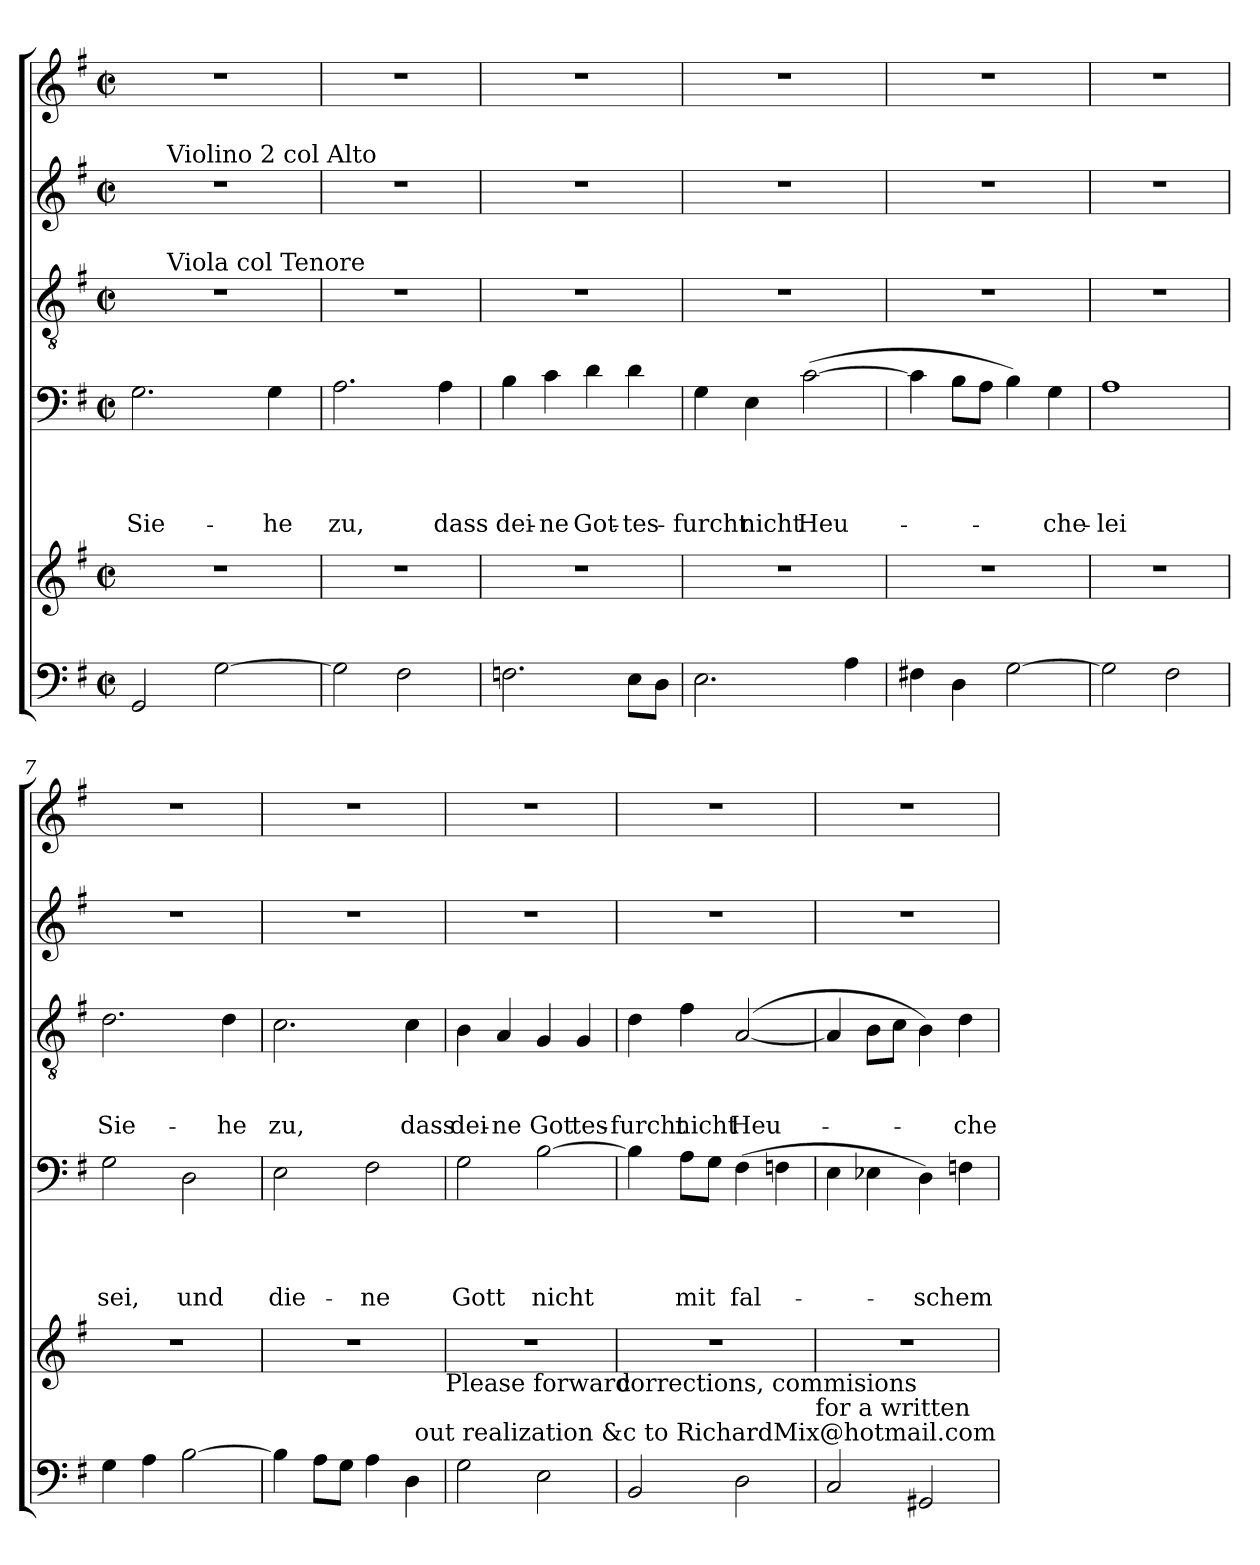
**kern	**kern	**kern	**text	**text	**text	**text	**kern	**text	**text	**text	**kern	**kern
*part5	*part5	*part4	*part4	*part4	*part4	*part4	*part3	*part3	*part3	*part3	*part2	*part1
*staff6	*staff5	*staff4	*staff4	*staff4	*staff4	*staff4	*staff3	*staff3	*staff3	*staff3	*staff2	*staff1
*clefF4	*clefG2	*clefF4	*	*	*	*	*clefGv2	*	*	*	*clefG2	*clefG2
*k[f#]	*k[f#]	*k[f#]	*	*	*	*	*k[f#]	*	*	*	*k[f#]	*k[f#]
*G:	*G:	*G:	*	*	*	*	*G:	*	*	*	*G:	*G:
*M2/2	*M2/2	*M2/2	*	*	*	*	*M2/2	*	*	*	*M2/2	*M2/2
*met(c|)	*met(c|)	*met(c|)	*	*	*	*	*met(c|)	*	*	*	*met(c|)	*met(c|)
=1	=1	=1	=1	=1	=1	=1	=1	=1	=1	=1	=1	=1
!	!	!	!	!	!	!LO:LY:b	!	!	!	!	!	!
*	*	*	*	*	*	*	*^	*	*	*	*^	*
2GG/	1r	2.G\	.	.	.	Sie-	1r	8.ryy	.	.	.	1r	8.ryy	1r
!	!	!	!	!	!	!	!	!	!	!	!	!	!LO:TX:a:t=Violino 2 col Alto	!
!	!	!	!	!	!	!	!	!LO:TX:a:t=Viola col Tenore	!	!	!	!	!	!
.	.	.	.	.	.	.	.	2ryy	.	.	.	.	2ryy	.
[>2G\	.	.	.	.	.	.	.	.	.	.	.	.	.	.
.	.	.	.	.	.	.	.	4ryy	.	.	.	.	4ryy	.
!	!	!	!	!	!	!LO:LY:b	!	!	!	!	!	!	!	!
.	.	4G\	.	.	.	-he	.	.	.	.	.	.	.	.
.	.	.	.	.	.	.	.	16ryy	.	.	.	.	16ryy	.
=2	=2	=2	=2	=2	=2	=2	=2	=2	=2	=2	=2	=2	=2	=2
!	!	!	!	!	!	!LO:LY:b	!	!	!	!	!	!	!	!
*	*	*	*	*	*	*	*v	*v	*	*	*	*	*	*
*	*	*	*	*	*	*	*	*	*	*	*v	*v	*
2G\]	1r	2.A\	.	.	.	zu,	1r	.	.	.	1r	1r
2F#\	.	.	.	.	.	.	.	.	.	.	.	.
!	!	!	!	!	!	!LO:LY:b	!	!	!	!	!	!
.	.	4A\	.	.	.	dass	.	.	.	.	.	.
=3	=3	=3	=3	=3	=3	=3	=3	=3	=3	=3	=3	=3
!	!	!	!	!	!	!LO:LY:b	!	!	!	!	!	!
2.Fn\	1r	4B\	.	.	.	dei-	1r	.	.	.	1r	1r
!	!	!	!	!	!	!LO:LY:b:rj	!	!	!	!	!	!
.	.	4c\	.	.	.	-ne	.	.	.	.	.	.
!	!	!	!	!	!	!LO:LY:b	!	!	!	!	!	!
.	.	4d\	.	.	.	Got-	.	.	.	.	.	.
!	!	!	!	!	!	!LO:LY:b:rj	!	!	!	!	!	!
8E\L	.	4d\	.	.	.	-tes-	.	.	.	.	.	.
8D\J	.	.	.	.	.	.	.	.	.	.	.	.
=4	=4	=4	=4	=4	=4	=4	=4	=4	=4	=4	=4	=4
!	!	!	!	!	!	!LO:LY:b	!	!	!	!	!	!
2.E\	1r	4G\	.	.	.	-furcht	1r	.	.	.	1r	1r
!	!	!	!	!	!	!LO:LY:b	!	!	!	!	!	!
.	.	4E\	.	.	.	nicht	.	.	.	.	.	.
!	!	!	!	!	!	!LO:LY:b	!	!	!	!	!	!
.	.	(>[>2c\	.	.	.	Heu-	.	.	.	.	.	.
4A\	.	.	.	.	.	.	.	.	.	.	.	.
=5	=5	=5	=5	=5	=5	=5	=5	=5	=5	=5	=5	=5
4F#X\	1r	4c\]	.	.	.	.	1r	.	.	.	1r	1r
4D\	.	8B\L	.	.	.	.	.	.	.	.	.	.
.	.	8A\J	.	.	.	.	.	.	.	.	.	.
[>2G\	.	4B\)	.	.	.	.	.	.	.	.	.	.
!	!	!	!	!	!	!LO:LY:b	!	!	!	!	!	!
.	.	4G\	.	.	.	-che-	.	.	.	.	.	.
=6	=6	=6	=6	=6	=6	=6	=6	=6	=6	=6	=6	=6
!	!	!	!	!	!	!LO:LY:b	!	!	!	!	!	!
2G\]	1r	1A	.	.	.	-lei	1r	.	.	.	1r	1r
2F#\	.	.	.	.	.	.	.	.	.	.	.	.
=7	=7	=7	=7	=7	=7	=7	=7	=7	=7	=7	=7	=7
!	!	!	!	!	!	!LO:LY:b	!	!	!	!LO:LY:b	!	!
4G\	1r	2G\	.	.	.	sei,	2.d\	.	.	Sie-	1r	1r
4A\	.	.	.	.	.	.	.	.	.	.	.	.
!	!	!	!	!	!	!LO:LY:b	!	!	!	!	!	!
[<2B\	.	2D\	.	.	.	und	.	.	.	.	.	.
!	!	!	!	!	!	!	!	!	!	!LO:LY:b	!	!
.	.	.	.	.	.	.	4d\	.	.	-he	.	.
!!LO:LB:g=z
=8	=8	=8	=8	=8	=8	=8	=8	=8	=8	=8	=8	=8
!	!	!	!	!	!	!LO:LY:b	!	!	!	!LO:LY:b	!	!
4B\]	1r	2E\	.	.	.	die-	2.c\	.	.	zu,	1r	1r
8A\L	.	.	.	.	.	.	.	.	.	.	.	.
8G\J	.	.	.	.	.	.	.	.	.	.	.	.
!	!	!	!	!	!	!LO:LY:b	!	!	!	!	!	!
4A\	.	2F#\	.	.	.	-ne	.	.	.	.	.	.
!	!	!	!	!	!	!	!	!	!	!LO:LY:b	!	!
4D\	.	.	.	.	.	.	4c\	.	.	dass	.	.
!	!LO:TX:b:t=Please forward	!	!	!	!	!	!	!	!	!	!	!
=9	=9	=9	=9	=9	=9	=9	=9	=9	=9	=9	=9	=9
!	!	!	!	!	!	!LO:LY:b	!	!	!	!LO:LY:b	!	!
2G\	1r	2G\	.	.	.	Gott	4B\	.	.	dei-	1r	1r
!	!	!	!	!	!	!	!	!	!	!LO:LY:b:rj	!	!
.	.	.	.	.	.	.	4A/	.	.	-ne	.	.
!	!	!	!	!	!	!LO:LY:b	!	!	!	!LO:LY:b	!	!
2E\	.	[>2B\	.	.	.	nicht	4G/	.	.	Got	.	.
!	!	!	!	!	!	!	!	!	!	!LO:LY:b	!	!
.	.	.	.	.	.	.	4G/	.	.	tes-	.	.
!	!LO:TX:b:t=corrections, commisions	!	!	!	!	!	!	!	!	!	!	!
=10	=10	=10	=10	=10	=10	=10	=10	=10	=10	=10	=10	=10
!	!	!	!	!	!	!	!	!	!	!LO:LY:b	!	!
2BB/	1r	4B\]	.	.	.	.	4d\	.	.	-furcht	1r	1r
!	!	!	!	!	!	!LO:LY:b	!	!	!	!LO:LY:b	!	!
.	.	8A\L	.	.	.	mit	4f#\	.	.	nicht	.	.
.	.	8G\J	.	.	.	.	.	.	.	.	.	.
!	!	!	!	!	!	!LO:LY:b	!	!	!	!LO:LY:b	!	!
2D\	.	(>4F#\	.	.	.	fal-	([<2A/	.	.	Heu-	.	.
.	.	4Fn\	.	.	.	.	.	.	.	.	.	.
!	!LO:TX:b:t=for a written	!	!	!	!	!	!	!	!	!	!	!
=11	=11	=11	=11	=11	=11	=11	=11	=11	=11	=11	=11	=11
2C/	1r	4E\	.	.	.	.	4A/]	.	.	.	1r	1r
.	.	4E-X\	.	.	.	.	8B\L	.	.	.	.	.
.	.	.	.	.	.	.	8c\J	.	.	.	.	.
!	!	!	!	!	!	!LO:LY:b	!	!	!	!	!	!
2GG#X/	.	4D\)	.	.	.	-schem	4B\)	.	.	.	.	.
!	!	!	!	!	!	!	!	!	!	!LO:LY:b	!	!
.	.	4Fn\	.	.	.	.	4d\	.	.	-che-	.	.
!	!LO:TX:b:t=out realization &c to RichardMix@hotmail.com	!	!	!	!	!	!	!	!	!	!	!
=	=	=	=	=	=	=	=	=	=	=	=	=
*-	*-	*-	*-	*-	*-	*-	*-	*-	*-	*-	*-	*-
